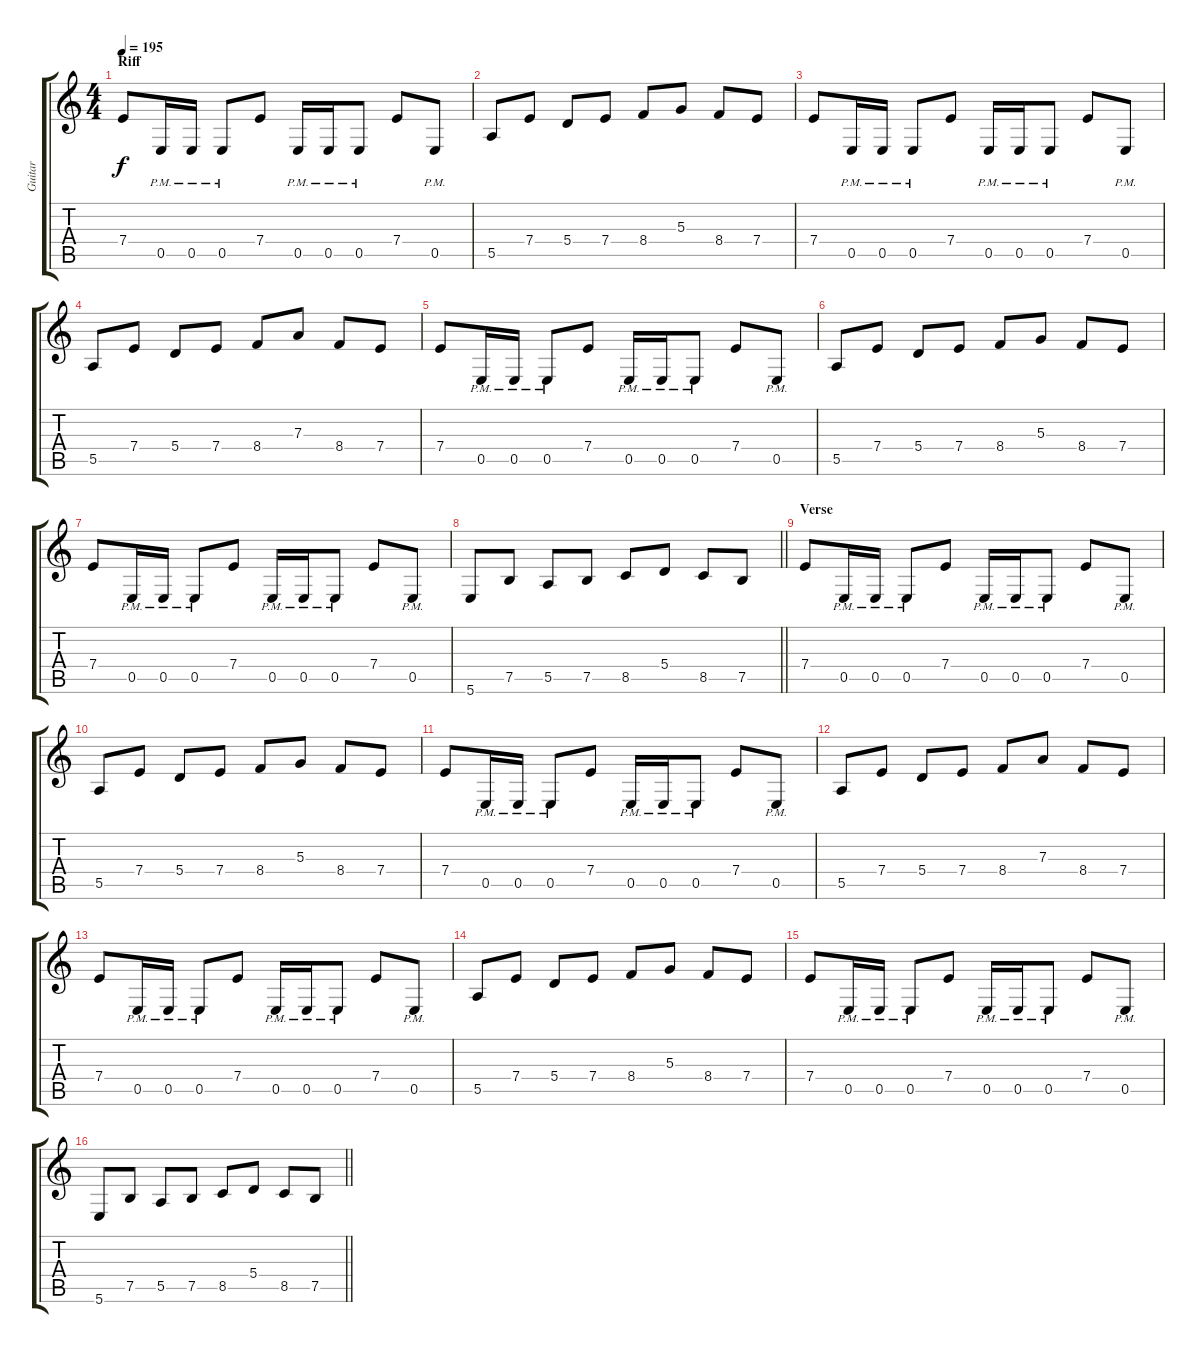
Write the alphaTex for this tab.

\track ("Guitar" "Guitar") {instrument distortionguitar}
\staff {score tabs}
\tuning (B3 Gb3 D3 A2 E2 B1) {hide}
\ts (4 4)
\section ("" "Riff")
\tempo 195
\clef g2
\ks c
7.4.8{dy f balance 0} 0.5{pm}.16 0.5{pm}.16 0.5{pm}.8 7.4.8 0.5{pm}.16 0.5{pm}.16 0.5{pm}.8 7.4.8 0.5{pm}.8 |
5.5.8 7.4.8 5.4.8 7.4.8 8.4.8 5.3.8 8.4.8 7.4.8 |
7.4.8 0.5{pm}.16 0.5{pm}.16 0.5{pm}.8 7.4.8 0.5{pm}.16 0.5{pm}.16 0.5{pm}.8 7.4.8 0.5{pm}.8 |
5.5.8 7.4.8 5.4.8 7.4.8 8.4.8 7.3.8 8.4.8 7.4.8 |
7.4.8 0.5{pm}.16 0.5{pm}.16 0.5{pm}.8 7.4.8 0.5{pm}.16 0.5{pm}.16 0.5{pm}.8 7.4.8 0.5{pm}.8 |
5.5.8 7.4.8 5.4.8 7.4.8 8.4.8 5.3.8 8.4.8 7.4.8 |
7.4.8 0.5{pm}.16 0.5{pm}.16 0.5{pm}.8 7.4.8 0.5{pm}.16 0.5{pm}.16 0.5{pm}.8 7.4.8 0.5{pm}.8 |
\barLineRight lightlight
5.6.8 7.5.8 5.5.8 7.5.8 8.5.8 5.4.8 8.5.8 7.5.8 |
\section ("" "Verse")
7.4.8 0.5{pm}.16 0.5{pm}.16 0.5{pm}.8 7.4.8 0.5{pm}.16 0.5{pm}.16 0.5{pm}.8 7.4.8 0.5{pm}.8 |
5.5.8 7.4.8 5.4.8 7.4.8 8.4.8 5.3.8 8.4.8 7.4.8 |
7.4.8 0.5{pm}.16 0.5{pm}.16 0.5{pm}.8 7.4.8 0.5{pm}.16 0.5{pm}.16 0.5{pm}.8 7.4.8 0.5{pm}.8 |
5.5.8 7.4.8 5.4.8 7.4.8 8.4.8 7.3.8 8.4.8 7.4.8 |
7.4.8 0.5{pm}.16 0.5{pm}.16 0.5{pm}.8 7.4.8 0.5{pm}.16 0.5{pm}.16 0.5{pm}.8 7.4.8 0.5{pm}.8 |
5.5.8 7.4.8 5.4.8 7.4.8 8.4.8 5.3.8 8.4.8 7.4.8 |
7.4.8 0.5{pm}.16 0.5{pm}.16 0.5{pm}.8 7.4.8 0.5{pm}.16 0.5{pm}.16 0.5{pm}.8 7.4.8 0.5{pm}.8 |
\barLineRight lightlight
5.6.8 7.5.8 5.5.8 7.5.8 8.5.8 5.4.8 8.5.8 7.5.8
